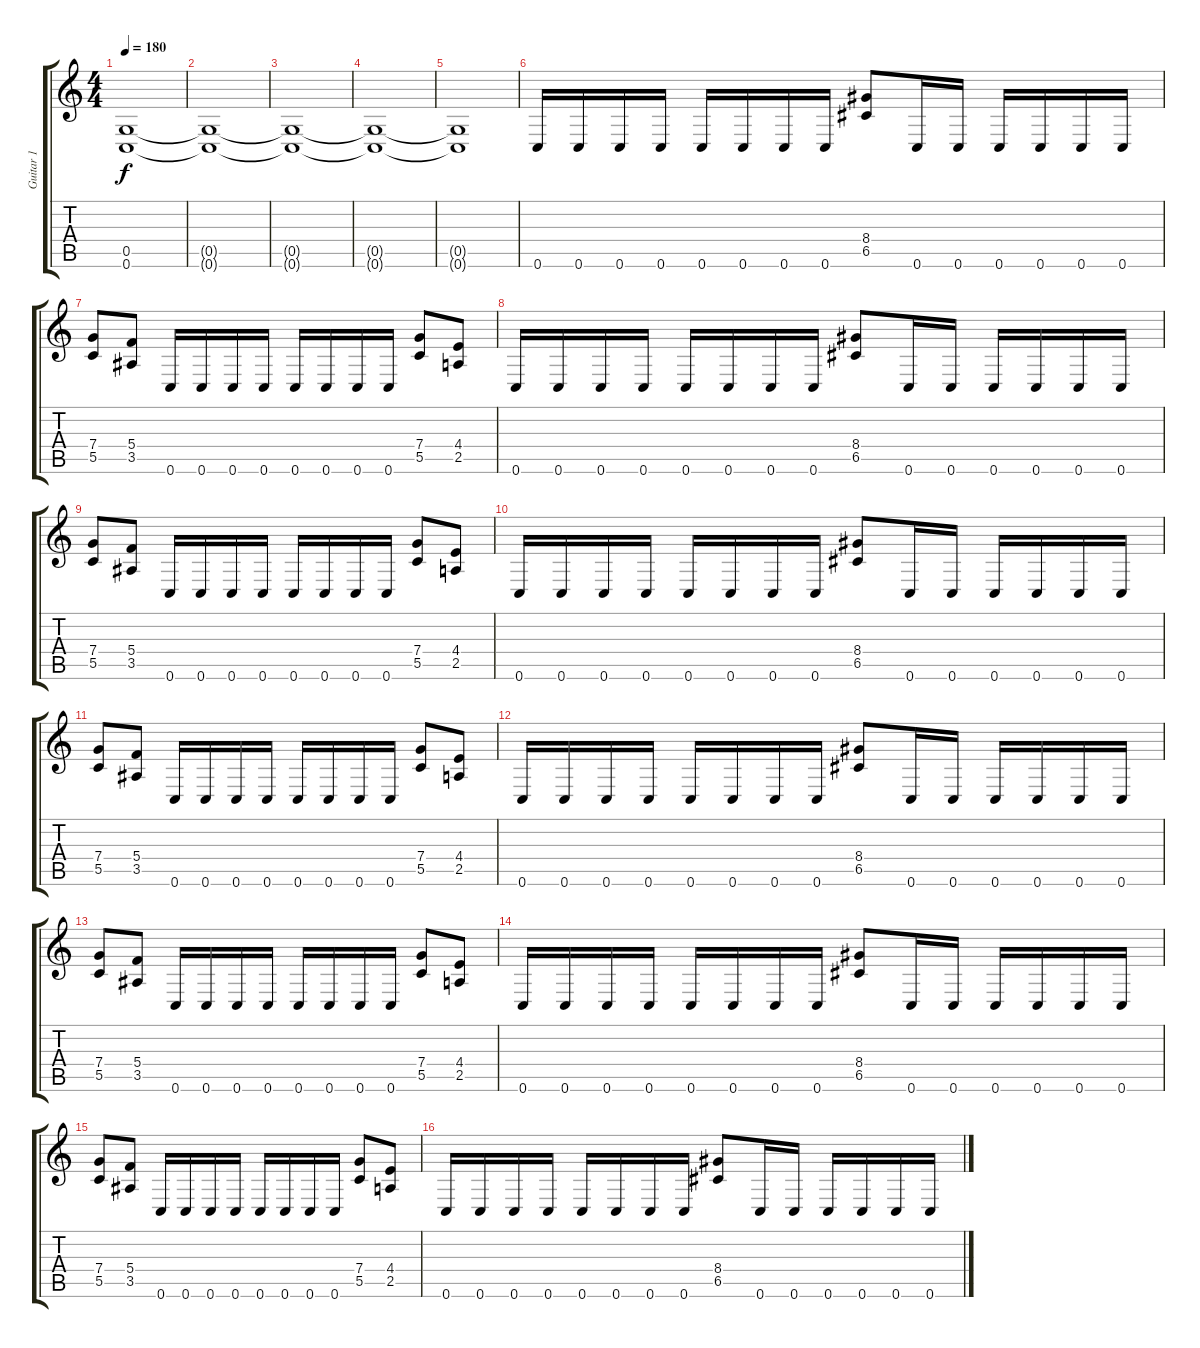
\track ("Guitar 1" "Guitar 1") {instrument distortionguitar}
\staff {score tabs}
\tuning (D4 A3 F3 C3 G2 C2) {hide}
\ts (4 4)
\tempo 180
\clef g2
\ks c
(0.5{t} 0.6{t}).1{dy f} |
(0.5{t} 0.6{t}).1 |
(0.5{t} 0.6{t}).1 |
(0.5{t} 0.6{t}).1 |
(0.5{t} 0.6{t}).1 |
0.6.16 0.6.16 0.6.16 0.6.16 0.6.16 0.6.16 0.6.16 0.6.16 (8.4 6.5).8 0.6.16 0.6.16 0.6.16 0.6.16 0.6.16 0.6.16 |
(7.4 5.5).8 (5.4 3.5).8 0.6.16 0.6.16 0.6.16 0.6.16 0.6.16 0.6.16 0.6.16 0.6.16 (7.4 5.5).8 (4.4 2.5).8 |
0.6.16 0.6.16 0.6.16 0.6.16 0.6.16 0.6.16 0.6.16 0.6.16 (8.4 6.5).8 0.6.16 0.6.16 0.6.16 0.6.16 0.6.16 0.6.16 |
(7.4 5.5).8 (5.4 3.5).8 0.6.16 0.6.16 0.6.16 0.6.16 0.6.16 0.6.16 0.6.16 0.6.16 (7.4 5.5).8 (4.4 2.5).8 |
0.6.16 0.6.16 0.6.16 0.6.16 0.6.16 0.6.16 0.6.16 0.6.16 (8.4 6.5).8 0.6.16 0.6.16 0.6.16 0.6.16 0.6.16 0.6.16 |
(7.4 5.5).8 (5.4 3.5).8 0.6.16 0.6.16 0.6.16 0.6.16 0.6.16 0.6.16 0.6.16 0.6.16 (7.4 5.5).8 (4.4 2.5).8 |
0.6.16 0.6.16 0.6.16 0.6.16 0.6.16 0.6.16 0.6.16 0.6.16 (8.4 6.5).8 0.6.16 0.6.16 0.6.16 0.6.16 0.6.16 0.6.16 |
(7.4 5.5).8 (5.4 3.5).8 0.6.16 0.6.16 0.6.16 0.6.16 0.6.16 0.6.16 0.6.16 0.6.16 (7.4 5.5).8 (4.4 2.5).8 |
0.6.16 0.6.16 0.6.16 0.6.16 0.6.16 0.6.16 0.6.16 0.6.16 (8.4 6.5).8 0.6.16 0.6.16 0.6.16 0.6.16 0.6.16 0.6.16 |
(7.4 5.5).8 (5.4 3.5).8 0.6.16 0.6.16 0.6.16 0.6.16 0.6.16 0.6.16 0.6.16 0.6.16 (7.4 5.5).8 (4.4 2.5).8 |
0.6.16 0.6.16 0.6.16 0.6.16 0.6.16 0.6.16 0.6.16 0.6.16 (8.4 6.5).8 0.6.16 0.6.16 0.6.16 0.6.16 0.6.16 0.6.16
